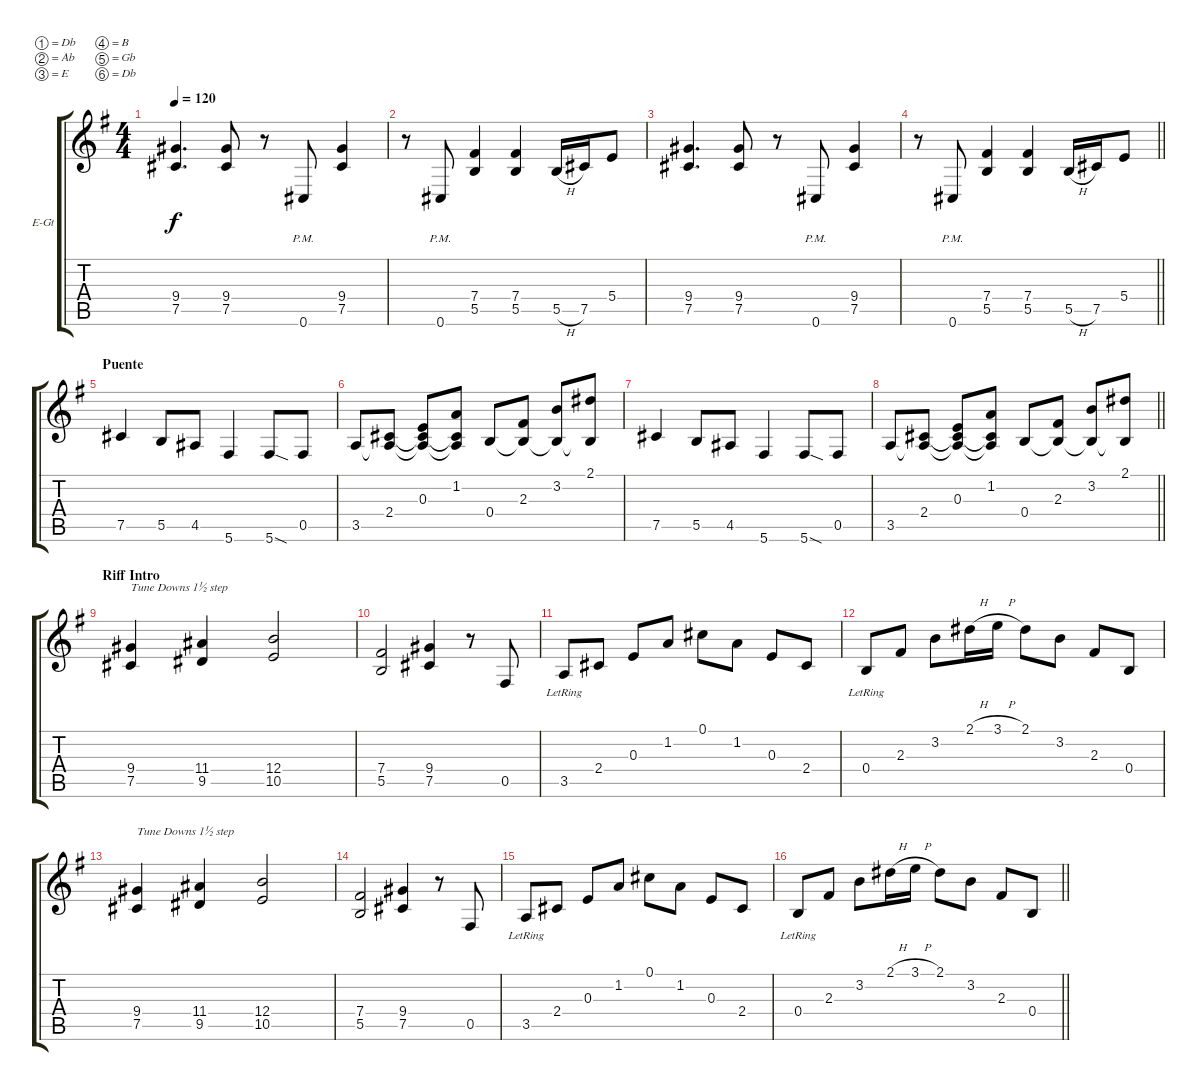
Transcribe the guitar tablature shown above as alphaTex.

\bracketExtendMode groupsimilarinstruments
\firstSystemTrackNameOrientation horizontal
\otherSystemsTrackNameOrientation horizontal
\track ("Rhythm Guitar (Tony Iommi)" "E-Gt") {instrument overdrivenguitar}
\staff {score tabs}
\tuning (Db4 Ab3 E3 B2 Gb2 Db2)
\ts (4 4)
\tempo 120
\clef g2
\ks g
(9.4 7.5).4{d dy f} (9.4 7.5).8 r.8 0.6{pm}.8 (9.4 7.5).4 |
r.8 0.6{pm}.8 (7.4 5.5).4 (7.4 5.5).4 5.5{h}.16 7.5.16 5.4.8 |
(9.4 7.5).4{d} (9.4 7.5).8 r.8 0.6{pm}.8 (9.4 7.5).4 |
\barLineRight lightlight
r.8 0.6{pm}.8 (7.4 5.5).4 (7.4 5.5).4 5.5{h}.16 7.5.16 5.4.8 |
\section ("" "Puente")
7.5.4 5.5.8 4.5.8 5.6.4 5.6{sod}.8 0.5.8 |
3.5.8 (2.4 3.5{t}).8 (0.3 2.4{t} 3.5{t}).8 (1.2 2.4{t} 3.5{t}).8 0.4.8 (2.3 0.4{t}).8 (3.2 0.4{t}).8 (2.1 0.4{t}).8 |
7.5.4 5.5.8 4.5.8 5.6.4 5.6{sod}.8 0.5.8 |
\barLineRight lightlight
3.5.8 (2.4 3.5{t}).8 (0.3 2.4{t} 3.5{t}).8 (1.2 2.4{t} 3.5{t}).8 0.4.8 (2.3 0.4{t}).8 (3.2 0.4{t}).8 (2.1 0.4{t}).8 |
\section ("" "Riff Intro")
(9.4 7.5).4{txt "Tune Downs 1½ step"} (11.4 9.5).4 (12.4 10.5).2 |
(7.4 5.5).2 (9.4 7.5).4 r.8 0.5.8 |
3.5{lr}.8 2.4.8 0.3.8 1.2.8 0.1.8 1.2.8 0.3.8 2.4.8 |
0.4{lr}.8 2.3.8 3.2.8 2.1{h}.16 3.1{h}.16 2.1.8 3.2.8 2.3.8 0.4.8 |
(9.4 7.5).4{txt "Tune Downs 1½ step"} (11.4 9.5).4 (12.4 10.5).2 |
(7.4 5.5).2 (9.4 7.5).4 r.8 0.5.8 |
3.5{lr}.8 2.4.8 0.3.8 1.2.8 0.1.8 1.2.8 0.3.8 2.4.8 |
\barLineRight lightlight
0.4{lr}.8 2.3.8 3.2.8 2.1{h}.16 3.1{h}.16 2.1.8 3.2.8 2.3.8 0.4.8
